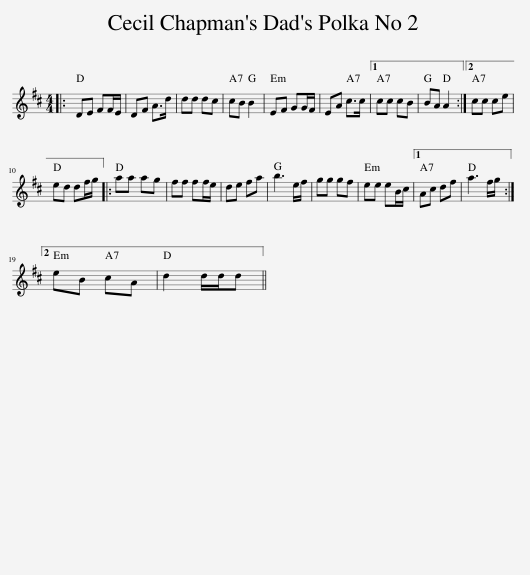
X:1
L:1/8
M:4/4
I:linebreak $
K:D
V:1 treble
V:1
|: DE FF/E/ | DF A>d | dd dc | cB B2 | EF GG/F/ | %5
 EA c>c |1 cc cB | BA A2 :|2 cc ce |$ ed df/g/ |: %10
 aa ag | ff ff/e/ | de fa | b3 e/f/ | gg gf | %15
 ee eB/c/ |1 Ac df | a3 f/g/ :|2$ eB cA | d2 d/d/d || %20
